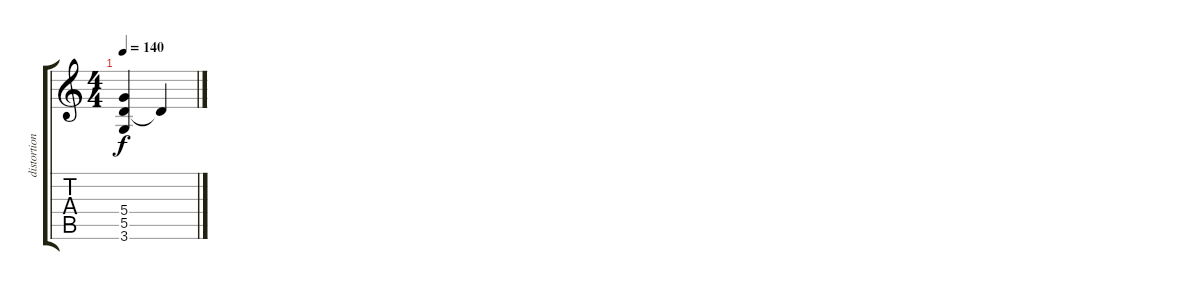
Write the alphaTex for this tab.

\track ("distortion back guitar" "distortion") {instrument distortionguitar}
\staff {score tabs}
\tuning (E4 B3 G3 D3 A2 E2) {hide}
\ts (4 4)
\tempo 140
\clef g2
\ks c
(5.4{t} 5.5{t} 3.6{t}).4{dy f} 5.5{t}.4
